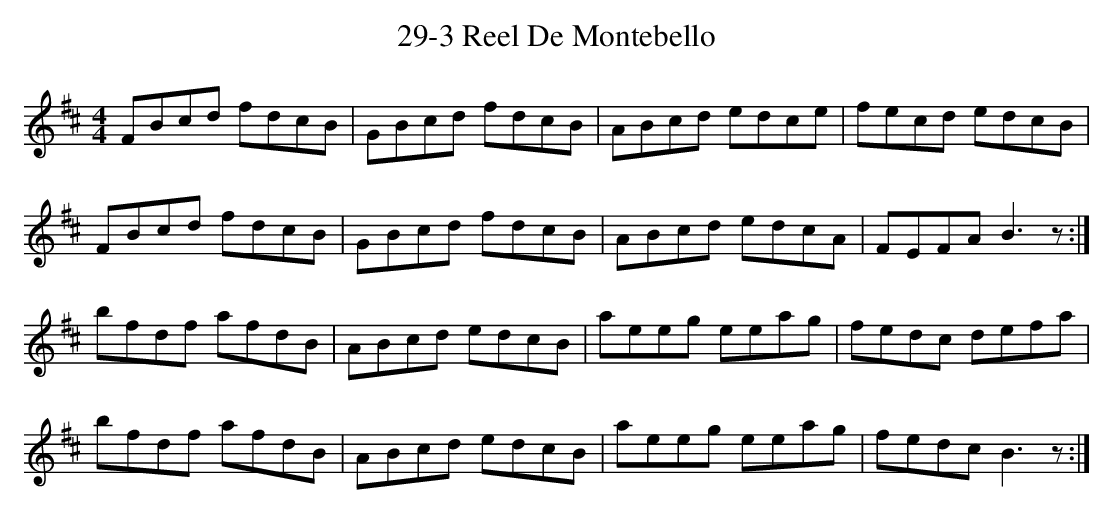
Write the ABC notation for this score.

X:1
T:29-3 Reel De Montebello
M:4/4
L:1/8
K:Bmin
FBcd fdcB|GBcd fdcB|ABcd edce|fecd edcB|
FBcd fdcB|GBcd fdcB|ABcd edcA|FEFA B3z:|
bfdf afdB|ABcd edcB|aeeg eeag|fedc defa|
bfdf afdB|ABcd edcB|aeeg eeag|fedc B3z:|
